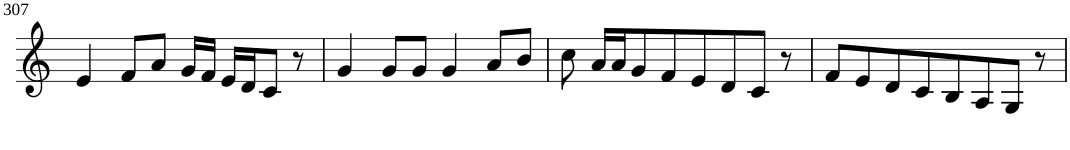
**kern
*part1
*staff1
*I"Violin
!!LO:PB:g=z
*clefG2
*k[]
*M8/8
=307
4e/
8f/L
8a/J
16g/LL
16f/JJ
16e/LL
16d/J
8c/J
8r
=308
4g/
8g/L
8g/J
4g/
8a/L
8b/J
=309
8cc\
16a/LL
16a/J
8g/
8f/
8e/
8d/
8c/J
8r
=310
8f/L
8e/
8d/
8c/
8B/
8A/
8G/J
8r
=
*-
